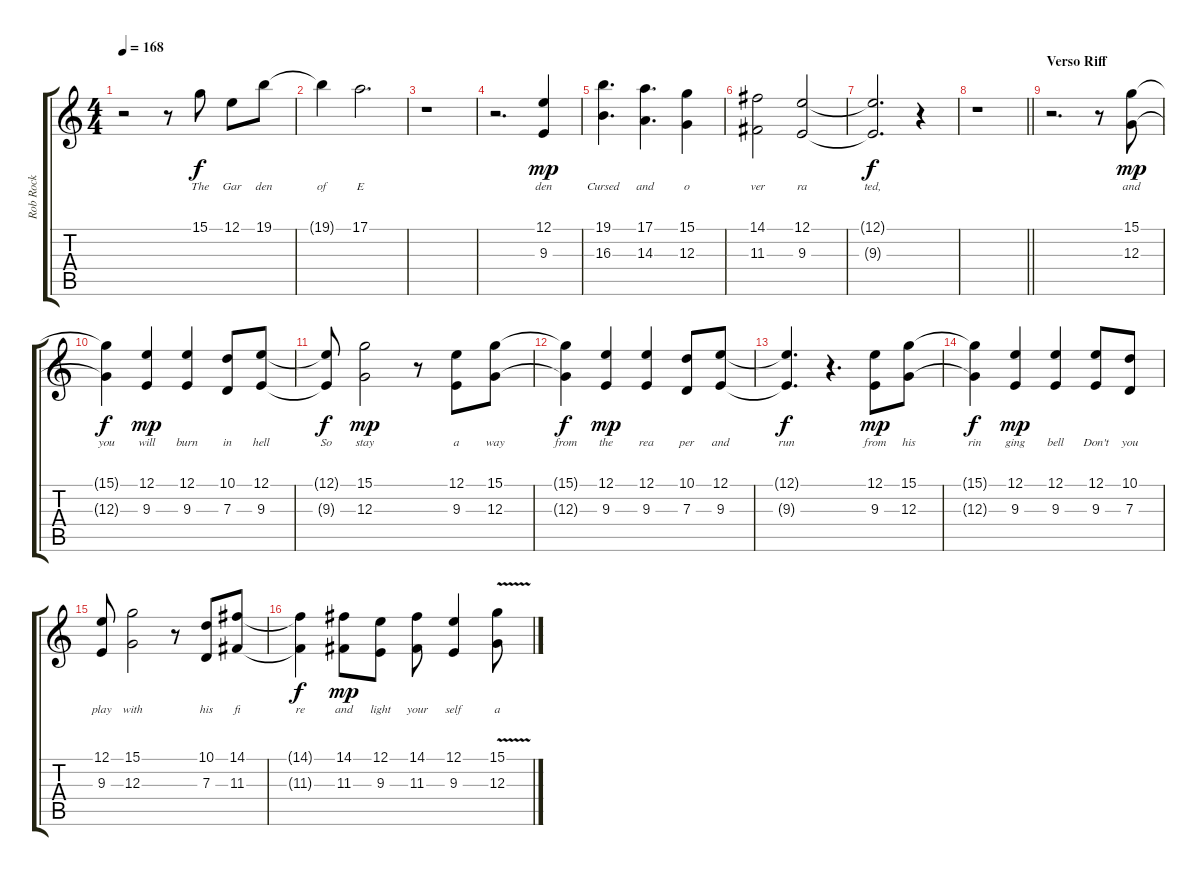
\track ("Rob Rock" "Rob Rock") {instrument lead2sawtooth}
\staff {score tabs}
\tuning (E4 B3 G3 D3 A2 E2) {hide}
\ts (4 4)
\tempo 168
\clef g2
\ks c
r.2{dy f} r.8 15.1.8{lyrics (0 "The") lyrics (1 "") lyrics (2 "") lyrics (3 "") lyrics (4 "")} 12.1.8{lyrics (0 "Gar") lyrics (1 "") lyrics (2 "") lyrics (3 "") lyrics (4 "")} 19.1.8{lyrics (0 "den") lyrics (1 "") lyrics (2 "") lyrics (3 "") lyrics (4 "")} |
19.1{t}.4{lyrics (0 "of") lyrics (1 "") lyrics (2 "") lyrics (3 "") lyrics (4 "")} 17.1.2{d lyrics (0 "E") lyrics (1 "") lyrics (2 "") lyrics (3 "") lyrics (4 "")} |
r.1 |
r.2{d} (12.1 9.3).4{lyrics (0 "den") lyrics (1 "") lyrics (2 "") lyrics (3 "") lyrics (4 "") dy mp} |
(19.1 16.3).4{d lyrics (0 "Cursed") lyrics (1 "") lyrics (2 "") lyrics (3 "") lyrics (4 "")} (17.1 14.3).4{d lyrics (0 "and") lyrics (1 "") lyrics (2 "") lyrics (3 "") lyrics (4 "")} (15.1 12.3).4{lyrics (0 "o") lyrics (1 "") lyrics (2 "") lyrics (3 "") lyrics (4 "")} |
(14.1 11.3).2{lyrics (0 "ver") lyrics (1 "") lyrics (2 "") lyrics (3 "") lyrics (4 "")} (12.1 9.3).2{lyrics (0 "ra") lyrics (1 "") lyrics (2 "") lyrics (3 "") lyrics (4 "")} |
(12.1{t} 9.3{t}).2{d lyrics (0 "ted,") lyrics (1 "") lyrics (2 "") lyrics (3 "") lyrics (4 "") dy f} r.4 |
\barLineRight lightlight
r.1 |
\section ("" "Verso Riff")
r.2{d} r.8 (15.1 12.3).8{lyrics (0 "and") lyrics (1 "") lyrics (2 "") lyrics (3 "") lyrics (4 "") dy mp} |
(15.1{t} 12.3{t}).4{lyrics (0 "you") lyrics (1 "") lyrics (2 "") lyrics (3 "") lyrics (4 "") dy f} (12.1 9.3).4{lyrics (0 "will") lyrics (1 "") lyrics (2 "") lyrics (3 "") lyrics (4 "") dy mp} (12.1 9.3).4{lyrics (0 "burn") lyrics (1 "") lyrics (2 "") lyrics (3 "") lyrics (4 "")} (10.1 7.3).8{lyrics (0 "in") lyrics (1 "") lyrics (2 "") lyrics (3 "") lyrics (4 "")} (12.1 9.3).8{lyrics (0 "hell") lyrics (1 "") lyrics (2 "") lyrics (3 "") lyrics (4 "")} |
(12.1{t} 9.3{t}).8{lyrics (0 "So") lyrics (1 "") lyrics (2 "") lyrics (3 "") lyrics (4 "") dy f} (15.1 12.3).2{lyrics (0 "stay") lyrics (1 "") lyrics (2 "") lyrics (3 "") lyrics (4 "") dy mp} r.8 (12.1 9.3).8{lyrics (0 "a") lyrics (1 "") lyrics (2 "") lyrics (3 "") lyrics (4 "")} (15.1 12.3).8{lyrics (0 "way") lyrics (1 "") lyrics (2 "") lyrics (3 "") lyrics (4 "")} |
(15.1{t} 12.3{t}).4{lyrics (0 "from") lyrics (1 "") lyrics (2 "") lyrics (3 "") lyrics (4 "") dy f} (12.1 9.3).4{lyrics (0 "the") lyrics (1 "") lyrics (2 "") lyrics (3 "") lyrics (4 "") dy mp} (12.1 9.3).4{lyrics (0 "rea") lyrics (1 "") lyrics (2 "") lyrics (3 "") lyrics (4 "")} (10.1 7.3).8{lyrics (0 "per") lyrics (1 "") lyrics (2 "") lyrics (3 "") lyrics (4 "")} (12.1 9.3).8{lyrics (0 "and") lyrics (1 "") lyrics (2 "") lyrics (3 "") lyrics (4 "")} |
(12.1{t} 9.3{t}).4{d lyrics (0 "run") lyrics (1 "") lyrics (2 "") lyrics (3 "") lyrics (4 "") dy f} r.4{d} (12.1 9.3).8{lyrics (0 "from") lyrics (1 "") lyrics (2 "") lyrics (3 "") lyrics (4 "") dy mp} (15.1 12.3).8{lyrics (0 "his") lyrics (1 "") lyrics (2 "") lyrics (3 "") lyrics (4 "")} |
(15.1{t} 12.3{t}).4{lyrics (0 "rin") lyrics (1 "") lyrics (2 "") lyrics (3 "") lyrics (4 "") dy f} (12.1 9.3).4{lyrics (0 "ging") lyrics (1 "") lyrics (2 "") lyrics (3 "") lyrics (4 "") dy mp} (12.1 9.3).4{lyrics (0 "bell") lyrics (1 "") lyrics (2 "") lyrics (3 "") lyrics (4 "")} (12.1 9.3).8{lyrics (0 "Don't") lyrics (1 "") lyrics (2 "") lyrics (3 "") lyrics (4 "")} (10.1 7.3).8{lyrics (0 "you") lyrics (1 "") lyrics (2 "") lyrics (3 "") lyrics (4 "")} |
(12.1 9.3).8{lyrics (0 "play") lyrics (1 "") lyrics (2 "") lyrics (3 "") lyrics (4 "")} (15.1 12.3).2{lyrics (0 "with") lyrics (1 "") lyrics (2 "") lyrics (3 "") lyrics (4 "")} r.8 (10.1 7.3).8{lyrics (0 "his") lyrics (1 "") lyrics (2 "") lyrics (3 "") lyrics (4 "")} (14.1 11.3).8{lyrics (0 "fi") lyrics (1 "") lyrics (2 "") lyrics (3 "") lyrics (4 "")} |
(14.1{t} 11.3{t}).4{lyrics (0 "re") lyrics (1 "") lyrics (2 "") lyrics (3 "") lyrics (4 "") dy f} (14.1 11.3).8{lyrics (0 "and") lyrics (1 "") lyrics (2 "") lyrics (3 "") lyrics (4 "") dy mp} (12.1 9.3).8{lyrics (0 "light") lyrics (1 "") lyrics (2 "") lyrics (3 "") lyrics (4 "")} (14.1 11.3).8{lyrics (0 "your") lyrics (1 "") lyrics (2 "") lyrics (3 "") lyrics (4 "")} (12.1 9.3).4{lyrics (0 "self") lyrics (1 "") lyrics (2 "") lyrics (3 "") lyrics (4 "")} (15.1{v} 12.3{v}).8{lyrics (0 "a") lyrics (1 "") lyrics (2 "") lyrics (3 "") lyrics (4 "")}
